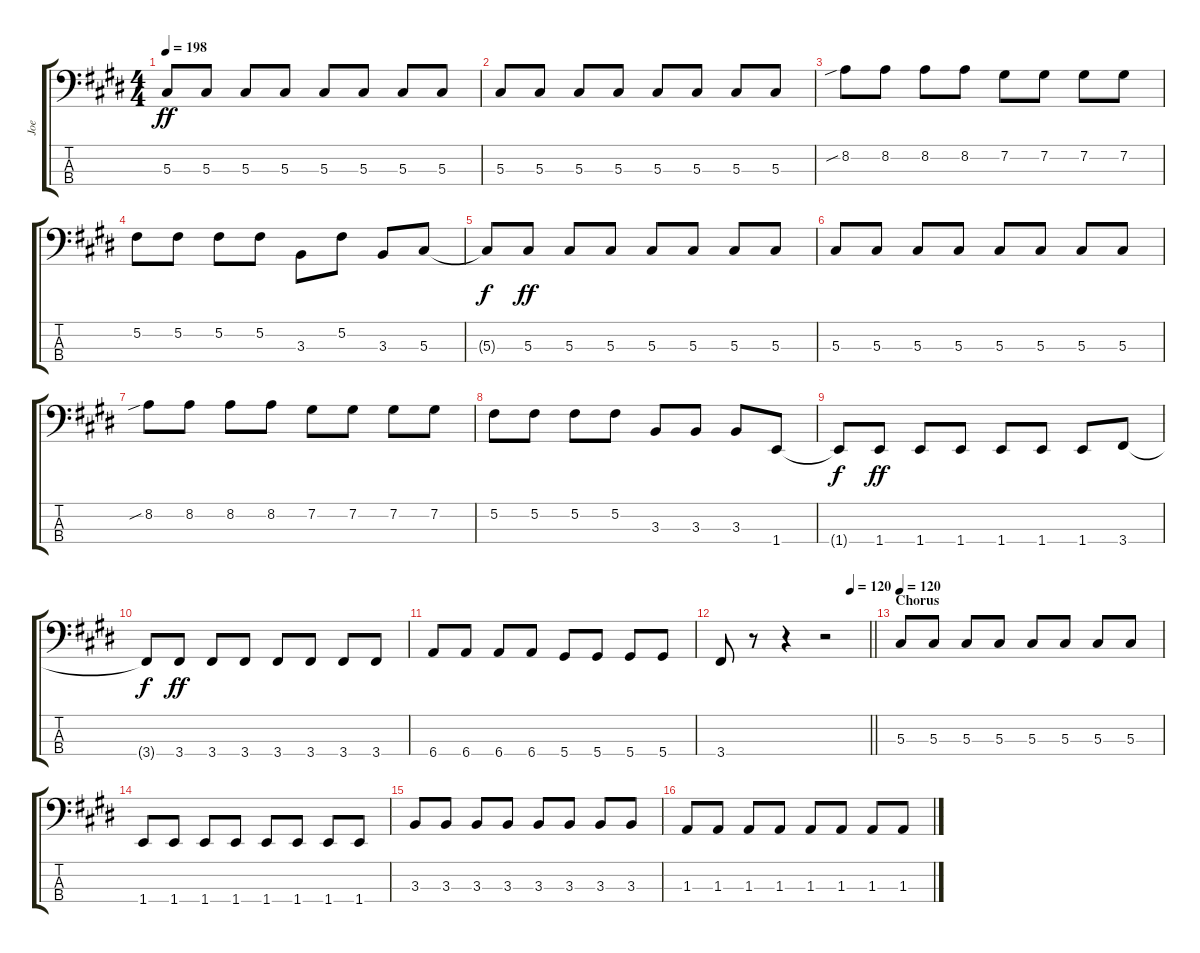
\track ("Joe" "Joe") {instrument electricbassfinger}
\staff {score tabs}
\tuning (Gb2 Db2 Ab1 Eb1) {hide}
\ts (4 4)
\tempo 198
\clef f4
\ks e
5.3{t}.8{dy ff} 5.3.8 5.3.8 5.3.8 5.3.8 5.3.8 5.3.8 5.3.8 |
5.3.8 5.3.8 5.3.8 5.3.8 5.3.8 5.3.8 5.3.8 5.3.8 |
8.2{sib}.8 8.2.8 8.2.8 8.2.8 7.2.8 7.2.8 7.2.8 7.2.8 |
5.2.8 5.2.8 5.2.8 5.2.8 3.3.8 5.2.8 3.3.8 5.3.8 |
5.3{t}.8{dy f} 5.3.8{dy ff} 5.3.8 5.3.8 5.3.8 5.3.8 5.3.8 5.3.8 |
5.3.8 5.3.8 5.3.8 5.3.8 5.3.8 5.3.8 5.3.8 5.3.8 |
8.2{sib}.8 8.2.8 8.2.8 8.2.8 7.2.8 7.2.8 7.2.8 7.2.8 |
5.2.8 5.2.8 5.2.8 5.2.8 3.3.8 3.3.8 3.3.8 1.4.8 |
1.4{t}.8{dy f} 1.4.8{dy ff} 1.4.8 1.4.8 1.4.8 1.4.8 1.4.8 3.4.8 |
3.4{t}.8{dy f} 3.4.8{dy ff} 3.4.8 3.4.8 3.4.8 3.4.8 3.4.8 3.4.8 |
6.4.8 6.4.8 6.4.8 6.4.8 5.4.8 5.4.8 5.4.8 5.4.8 |
\tempo (120 0.875)
\barLineRight lightlight
3.4.8 r.8 r.4 r.2 |
\section ("" "Chorus")
\tempo 120
5.3.8 5.3.8 5.3.8 5.3.8 5.3.8 5.3.8 5.3.8 5.3.8 |
1.4.8 1.4.8 1.4.8 1.4.8 1.4.8 1.4.8 1.4.8 1.4.8 |
3.3.8 3.3.8 3.3.8 3.3.8 3.3.8 3.3.8 3.3.8 3.3.8 |
1.3.8 1.3.8 1.3.8 1.3.8 1.3.8 1.3.8 1.3.8 1.3.8
